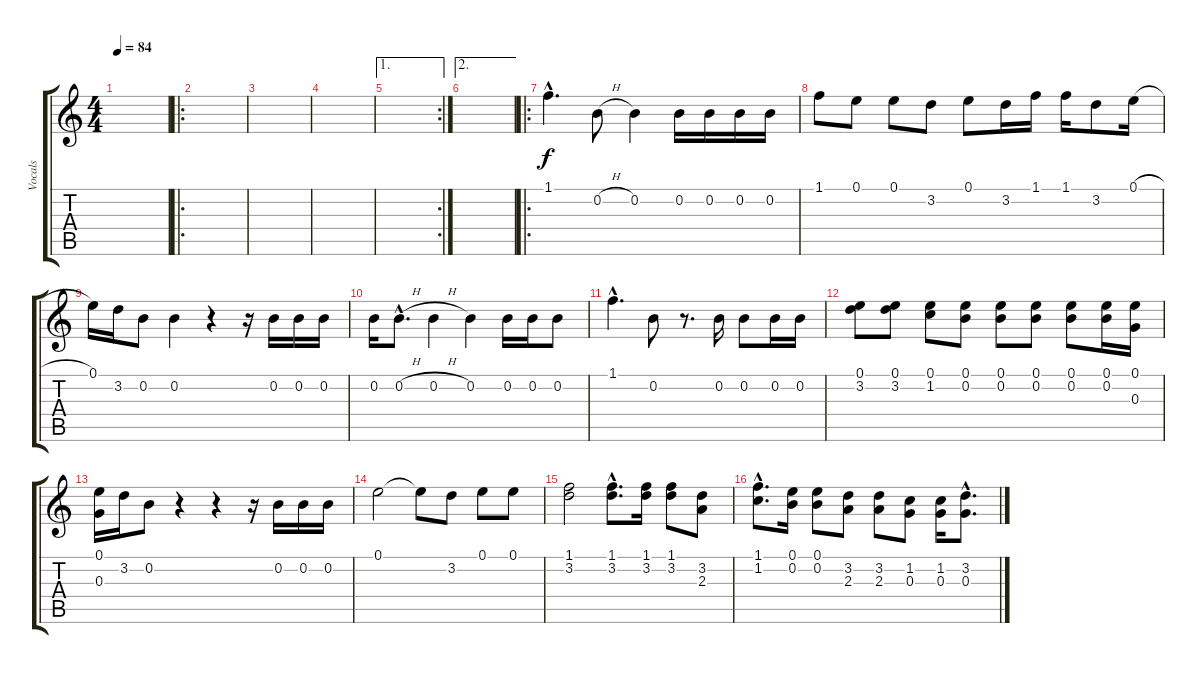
\track ("Vocals" "Vocals") {instrument acousticguitarnylon}
\staff {score tabs}
\tuning (E4 B3 G3 D3 A2 E2) {hide}
\ts (4 4)
\tempo 84
\clef g2
\ks c
|
\ro
|
|
|
\ae 1
\rc 2
|
\ae 2
|
\ro
1.1{hac}.4{d} 0.2{h}.8 0.2.4 0.2.16 0.2.16 0.2.16 0.2.16 |
1.1.8 0.1.8 0.1.8 3.2.8 0.1.8 3.2.16 1.1.16 1.1.16 3.2.8 0.1{h}.16 |
0.1.16 3.2.16 0.2.8 0.2.4 r.4 r.16 0.2.16 0.2.16 0.2.16 |
0.2.16 0.2{h hac}.8{d} 0.2{h}.4 0.2.4 0.2.16 0.2.16 0.2.8 |
1.1{hac}.4{d} 0.2.8 r.8{d} 0.2.16 0.2.8 0.2.16 0.2.16 |
(0.1 3.2).8 (0.1 3.2).8 (0.1 1.2).8 (0.1 0.2).8 (0.1 0.2).8 (0.1 0.2).8 (0.1 0.2).8 (0.1 0.2).16 (0.1 0.3).16 |
(0.1 0.3).16 3.2.16 0.2.8 r.4 r.4 r.16 0.2.16 0.2.16 0.2.16 |
0.1.2 0.1{t}.8 3.2.8 0.1.8 0.1.8 |
(1.1 3.2).2 (1.1{hac} 3.2{hac}).8{d} (1.1 3.2).16 (1.1 3.2).8 (3.2 2.3).8 |
(1.1{hac} 1.2{hac}).8{d} (0.1 0.2).16 (0.1 0.2).8 (3.2 2.3).8 (3.2 2.3).8 (1.2 0.3).8 (1.2 0.3).16 (3.2{hac} 0.3{hac}).8{d}
